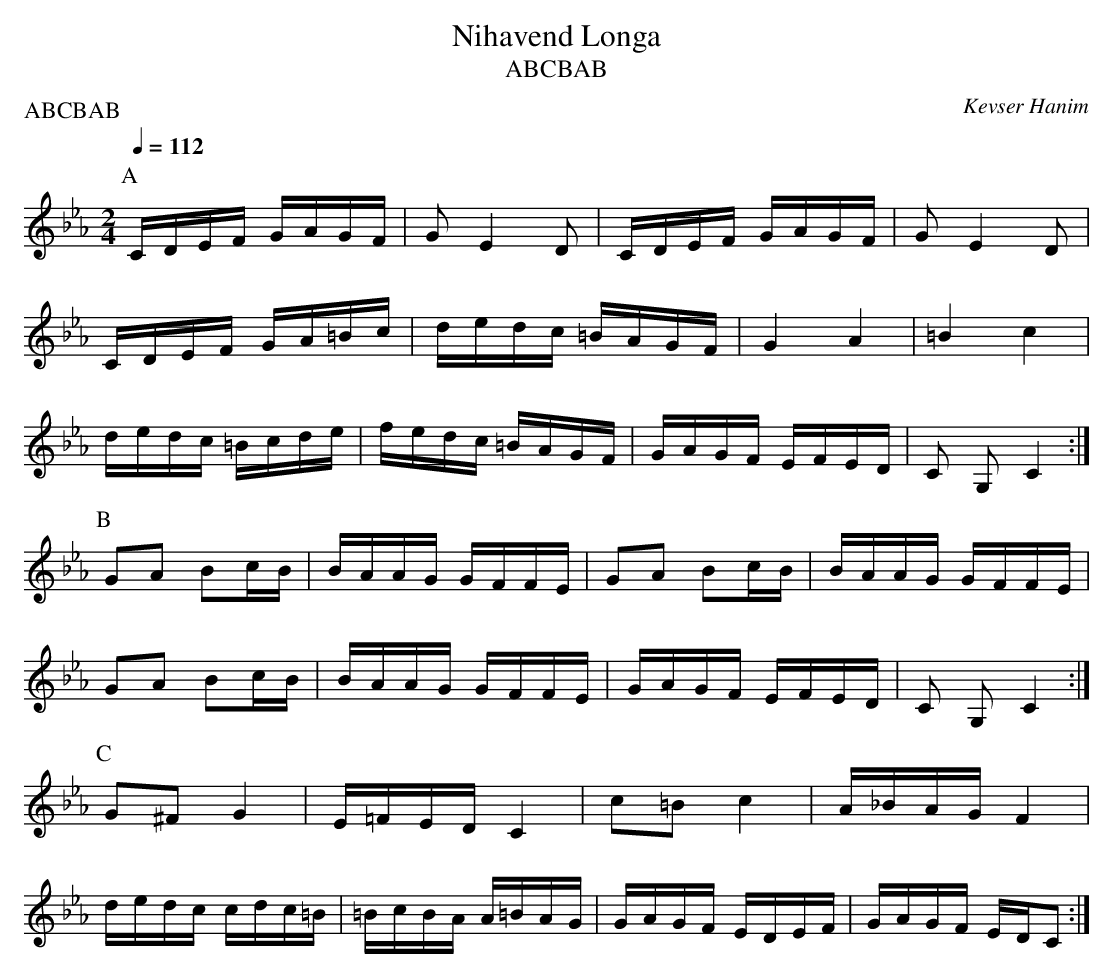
X:1
T:Nihavend Longa
T:ABCBAB
C:Kevser Hanim
M:2/4
L:1/16
Q:1/4=112
P:ABCBAB
K:C Minor
P:A
CDEF  GAGF | G2 E4     D2|CD`EF GAGF| G2 E4    D2 |
CDEF  GA=Bc| de`dc =BA`GF|G4    A4  |=B4     c4   |
dedc =Bcde | fe`dc =BA`GF|GA`GF EFED| C2 G,2 C4  :|
P:B
G2A2  B2cB | BA`AG  GF`FE|G2`A2 B2cB| BA`AG  GFFE |
G2A2  B2cB | BA`AG  GF`FE|GA`GF EFED| C2 G,2 C4  :|
P:C
G2^F2 G4   | E=FED  C4   |c2=B2 c4  | A_BAG  F4   |
dedc  cdc=B|=Bc`BA  A=BAG|GA`GF EDEF| GA`GF  EDC2:|

In this example it's hard to tell nihavent from the melodic minor -
the sharpened seventh mostly precedes a rise to the tonic.  (This
is the best-known Turkish tune in English-speaking countries, as a
result of Eartha Kitt having a hit with it in the late 1950s.  I'm
not sure if she sang the high F sharps).
